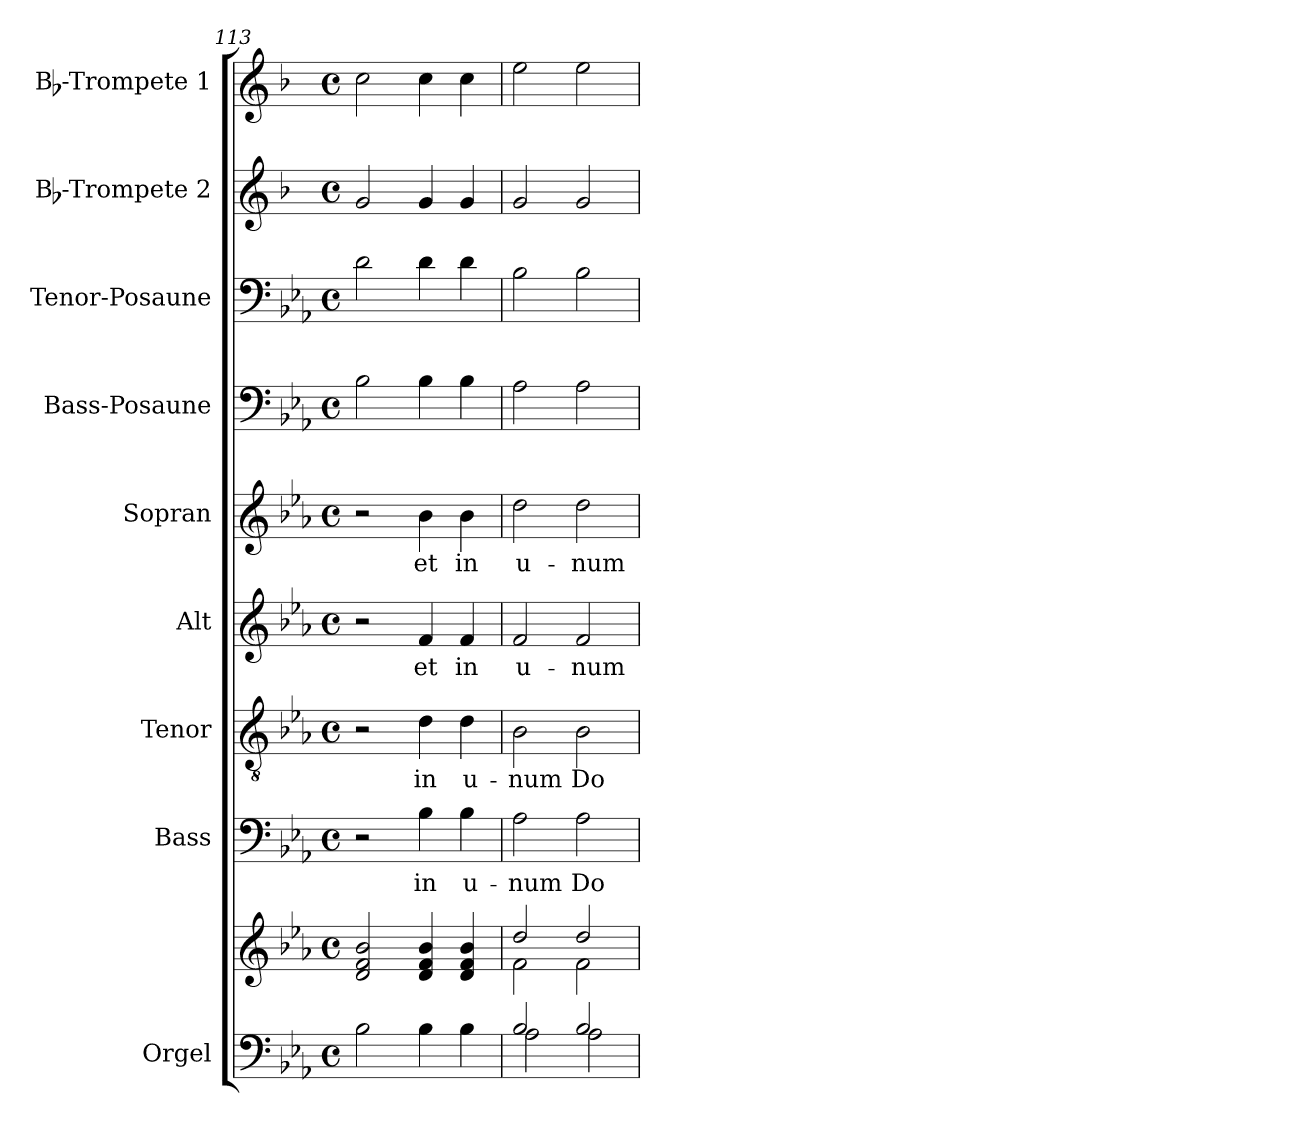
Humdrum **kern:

**kern	**kern	**kern	**text	**kern	**text	**kern	**text	**kern	**text	**kern	**kern	**kern	**kern
*part9	*part9	*part8	*part8	*part7	*part7	*part6	*part6	*part5	*part5	*part4	*part3	*part2	*part1
*staff10	*staff9	*staff8	*staff8	*staff7	*staff7	*staff6	*staff6	*staff5	*staff5	*staff4	*staff3	*staff2	*staff1
*I"Orgel	*	*I"Bass	*	*I"Tenor	*	*I"Alt	*	*I"Sopran	*	*I"Bass-Posaune	*I"Tenor-Posaune	*I"Bb-Trompete 2	*I"Bb-Trompete 1
*I'Org.	*	*I'B.	*	*I'T.	*	*I'A.	*	*I'S.	*	*I'B. Pos.	*I'T. Pos.	*I'Trp. 2	*I'Trp. 1
*clefF4	*clefG2	*clefF4	*	*clefGv2	*	*clefG2	*	*clefG2	*	*clefF4	*clefF4	*clefG2	*clefG2
*	*	*	*	*	*	*	*	*	*	*	*	*ITrd1c2	*ITrd1c2
*k[b-e-a-]	*k[b-e-a-]	*k[b-e-a-]	*	*k[b-e-a-]	*	*k[b-e-a-]	*	*k[b-e-a-]	*	*k[b-e-a-]	*k[b-e-a-]	*k[b-e-a-]	*k[b-e-a-]
*E-:	*E-:	*E-:	*	*E-:	*	*E-:	*	*E-:	*	*E-:	*E-:	*E-:	*E-:
*M4/4	*M4/4	*M4/4	*	*M4/4	*	*M4/4	*	*M4/4	*	*M4/4	*M4/4	*M4/4	*M4/4
*met(c)	*met(c)	*met(c)	*	*met(c)	*	*met(c)	*	*met(c)	*	*met(c)	*met(c)	*met(c)	*met(c)
=113	=113	=113	=113	=113	=113	=113	=113	=113	=113	=113	=113	=113	=113
2B-\	2d/ 2f/ 2b-/	2r	.	2r	.	2r	.	2r	.	2B-\	2d\	2f/	2b-\
!	!	!	!LO:LY:b	!	!LO:LY:b	!	!LO:LY:b	!	!LO:LY:b	!	!	!	!
4B-\	4d/ 4f/ 4b-/	4B-\	in	4d\	in	4f/	et	4b-\	et	4B-\	4d\	4f/	4b-\
!	!	!	!LO:LY:b	!	!LO:LY:b	!	!LO:LY:b	!	!LO:LY:b	!	!	!	!
4B-\	4d/ 4f/ 4b-/	4B-\	u-	4d\	u-	4f/	in	4b-\	in	4B-\	4d\	4f/	4b-\
=114	=114	=114	=114	=114	=114	=114	=114	=114	=114	=114	=114	=114	=114
*^	*^	*	*	*	*	*	*	*	*	*	*	*	*
!	!	!	!	!	!LO:LY:b	!	!LO:LY:b	!	!LO:LY:b	!	!LO:LY:b	!	!	!	!
2B-/	2A-\	2dd/	2f\	2A-\	-num	2B-\	-num	2f/	u-	2dd\	u-	2A-\	2B-\	2f/	2dd\
!	!	!	!	!	!LO:LY:b	!	!LO:LY:b	!	!LO:LY:b	!	!LO:LY:b	!	!	!	!
2B-/	2A-\	2dd/	2f\	2A-\	Do-	2B-\	Do-	2f/	-num	2dd\	-num	2A-\	2B-\	2f/	2dd\
*v	*v	*	*	*	*	*	*	*	*	*	*	*	*	*	*
*	*v	*v	*	*	*	*	*	*	*	*	*	*	*	*
=	=	=	=	=	=	=	=	=	=	=	=	=	=
*-	*-	*-	*-	*-	*-	*-	*-	*-	*-	*-	*-	*-	*-
